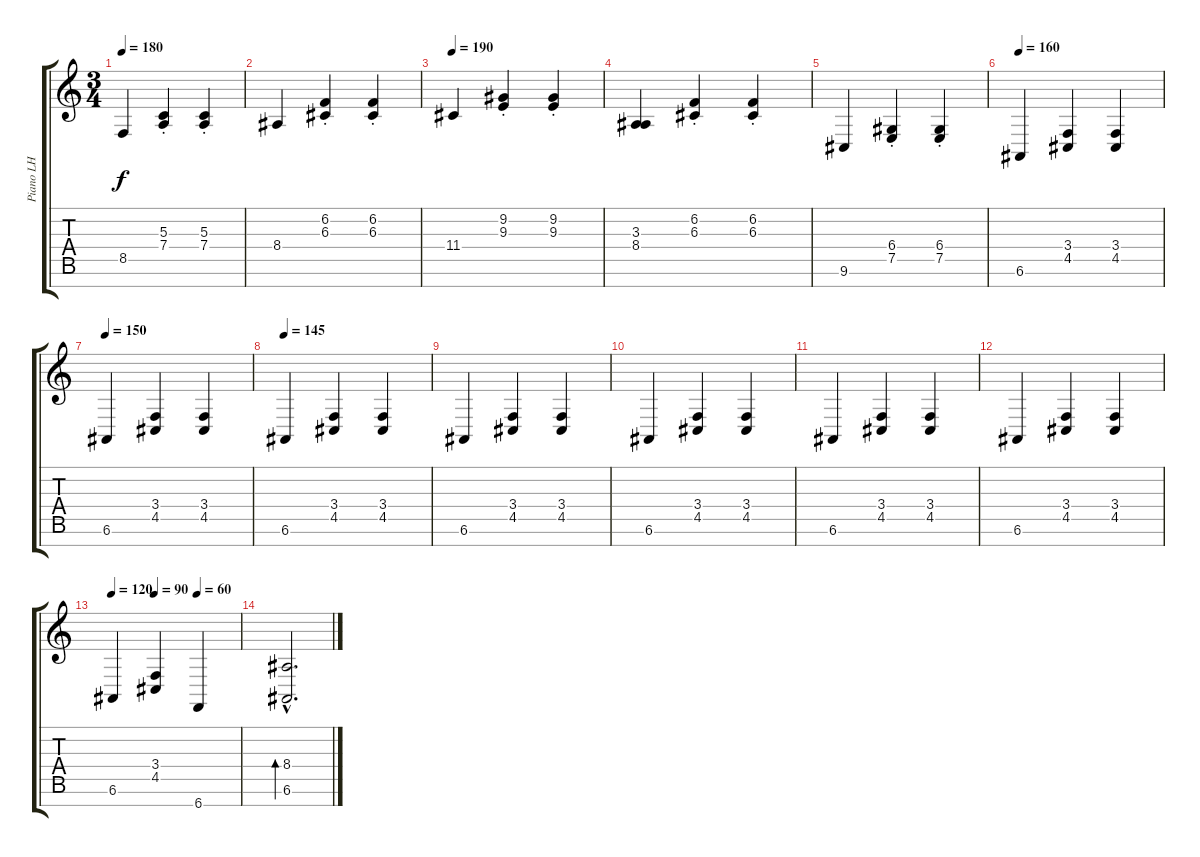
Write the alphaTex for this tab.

\track ("Piano LH" "Piano LH") {instrument acousticgrandpiano}
\staff {score tabs}
\tuning (E4 B3 G3 D3 A2 E2 B1) {hide}
\ts (3 4)
\tempo 180
\clef g2
\ks c
8.5.4{dy f} (5.3{st} 7.4{st}).4 (5.3{st} 7.4{st}).4 |
8.4.4 (6.2{st} 6.3{st}).4 (6.2{st} 6.3{st}).4 |
\tempo 190
11.4.4 (9.2{st} 9.3{st}).4 (9.2{st} 9.3{st}).4 |
(3.3 8.4).4 (6.2{st} 6.3{st}).4 (6.2{st} 6.3{st}).4 |
9.6.4 (6.4{st} 7.5{st}).4 (6.4{st} 7.5{st}).4 |
\tempo 160
6.6.4 (3.4 4.5).4 (3.4 4.5).4 |
\tempo 150
6.6.4 (3.4 4.5).4 (3.4 4.5).4 |
\tempo 145
6.6.4 (3.4 4.5).4 (3.4 4.5).4 |
6.6.4 (3.4 4.5).4 (3.4 4.5).4 |
6.6.4 (3.4 4.5).4 (3.4 4.5).4 |
6.6.4 (3.4 4.5).4 (3.4 4.5).4 |
6.6.4 (3.4 4.5).4 (3.4 4.5).4 |
\tempo 120
\tempo (90 0.3333333333333333)
\tempo (60 0.6666666666666666)
6.6.4 (3.4 4.5).4 6.7.4 |
(8.4{hac} 6.6{hac}).2{d bd 240}
